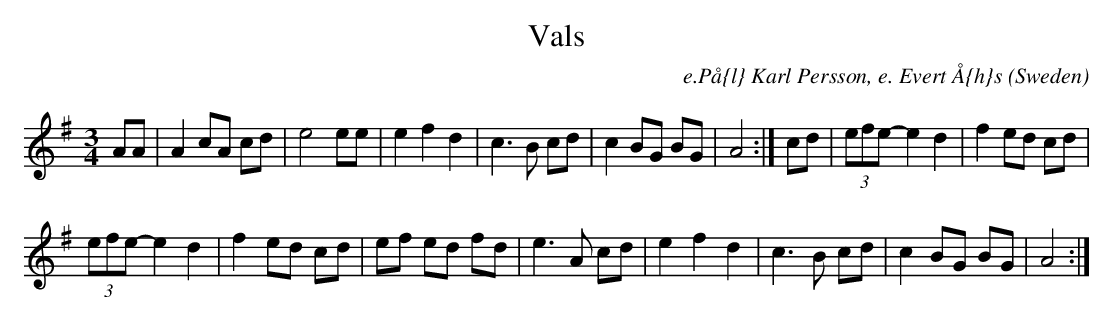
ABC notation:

X:1
T:Vals
C:e.P\aa{l} Karl Persson, e. Evert \AA{h}s
O:Sweden
M:3/4
K:ADor
AA|\
A2 cA cd| e4 ee | e2 f2 d2| c3B cd| c2 BG BG | A4 :|\
cd|\
(3efe-e2 d2 |f2 ed cd |
(3efe- e2 d2| f2 ed cd| ef ed fd| e3A cd|\
e2 f2 d2| c3B cd| c2 BG BG | A4 :|
